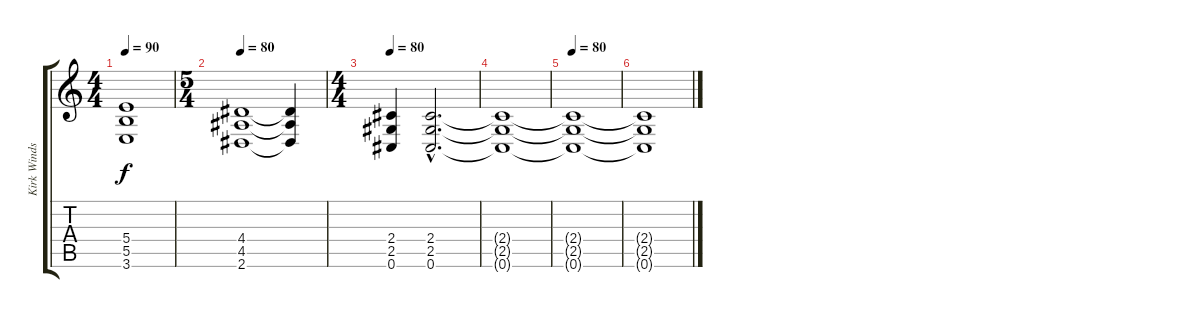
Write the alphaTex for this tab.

\track ("Kirk Windstein" "Kirk Winds") {instrument overdrivenguitar}
\staff {score tabs}
\tuning (Db4 Ab3 E3 B2 Gb2 Db2) {hide}
\ts (4 4)
\tempo 90
\clef g2
\ks c
(5.4 5.5 3.6).1{dy f} |
\ts (5 4)
\tempo 80
(4.4 4.5 2.6).1 (4.4{t} 4.5{t} 2.6{t}).4 |
\ts (4 4)
\tempo 80
(2.4 2.5 0.6).4 (2.4{hac} 2.5{hac} 0.6{hac}).2{d} |
(2.4{t} 2.5{t} 0.6{t}).1 |
\tempo 80
(2.4{t} 2.5{t} 0.6{t}).1 |
(2.4{t} 2.5{t} 0.6{t}).1
